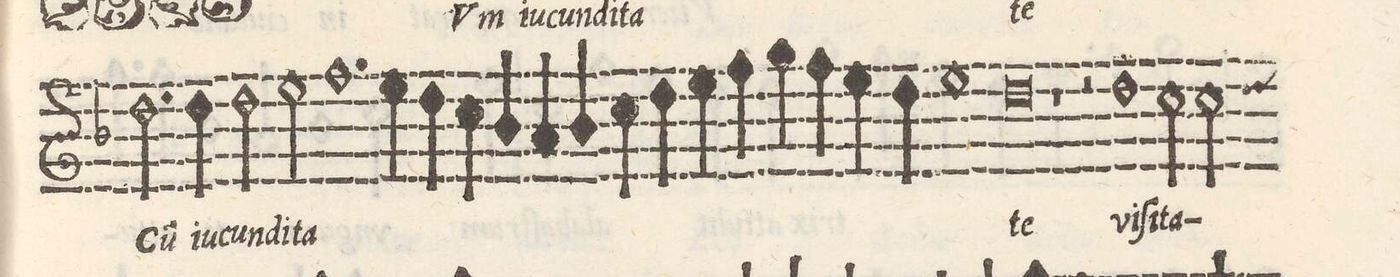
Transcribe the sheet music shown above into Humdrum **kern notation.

**kern	**text
*I"CANTVS	*
*clefG2	*
*k[b-]	*
*met(C|)	*
*M2/1	*
2.dd\	Cu(m)
4dd\	iu-
2dd\	-cun-
2ee\	-di-
=9-	=9-
1.ff	-ta-
4ee\	.
4dd\	.
=10-	=10-
4cc\	.
4b-/	.
4a/	.
4b-/	.
4cc\	.
4dd\	.
4ee\	.
4ff\	.
=11-	=11-
4gg\	.
4ff\	.
4ee\	.
4dd\	.
1ee	.
=12-	=12-
0dd	-te
=13-	=13-
1r	.
2r	.
1dd\	vi-
=14-	=14-
2cc\	-ſi-
2cc\	-ta-
*custos:dd	*
*-	*-
